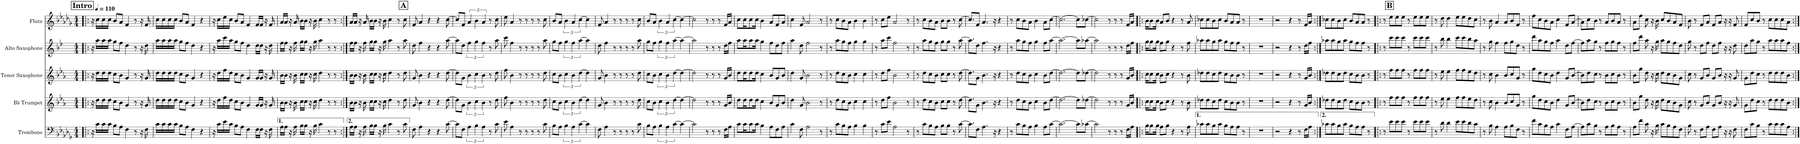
**kern	**kern	**kern	**kern	**kern
*part5	*part4	*part3	*part2	*part1
*staff5	*staff4	*staff3	*staff2	*staff1
*I"Trombone	*I"Bb Trumpet	*I"Tenor Saxophone	*I"Alto Saxophone	*I"Flute
*I'Tbn.	*I'Bb Tpt.	*I'T. Sax.	*I'A. Sax.	*I'Fl.
*clefF4	*clefG2	*clefG2	*clefG2	*clefG2
*	*Trd1c2	*Trd8c14	*Trd5c9	*
*k[b-e-a-d-g-]	*k[b-e-a-]	*k[b-e-a-]	*k[b-e-]	*k[b-e-a-d-g-]
*M4/4	*M4/4	*M4/4	*M4/4	*M4/4
*MM110	*MM110	*MM110	*MM110	*MM110
!!LO:REH:place=s1:a:B:cj:fs=14:t=Intro
=1!|:	=1!|:	=1!|:	=1!|:	=1!|:
16r	16r	16r	16r	16r
16c\LL	16dd\LL	16dd\LL	16aa\LL	16cc\LL
16c\	16dd\	16dd\	16aa\	16cc\
16c\JJ	16dd\JJ	16dd\JJ	16aa\JJ	16cc\JJ
8B-\L	8cc\L	8cc\L	8gg\L	8b-/L
8A-\J	8b-\J	8b-\J	8ff\J	8a-/J
4F\	4g/	4g/	4dd\	4f/
8r	8r	8r	8r	8r
16r	16r	16r	16r	16r
16F\	16g/	16g/	16dd\	16f/
=2	=2	=2	=2	=2
16c\LL	16dd\LL	16dd\LL	16aa\LL	16cc\LL
16c\	16dd\	16dd\	16aa\	16cc\
16c\	16dd\	16dd\	16aa\	16cc\
16c\JJ	16dd\JJ	16dd\JJ	16aa\JJ	16cc\JJ
8B-\L	8cc\L	8cc\L	8gg\L	8b-/L
8A-\J	8b-\J	8b-\J	8ff\J	8a-/J
4F\	4g/	4g/	4dd\	4f/
4r	4r	4r	4r	4r
=3	=3	=3	=3	=3
16r	16r	16r	16r	16r
16c\LL	16dd\LL	16dd\LL	16aa\LL	16cc\LL
16e-\	16ff\	16ff\	16ccc\	16ee-\
16c\JJ	16dd\JJ	16dd\JJ	16aa\JJ	16cc\JJ
8B-\L	8cc\L	8cc\L	8gg\L	8b-/L
8A-\J	8b-\J	8b-\J	8ff\J	8a-/J
4F\	4g/	4g/	4dd\	4f/
16F\LL	16g/LL	16g/LL	16dd\LL	16f/LL
16F\JJ	16g/JJ	16g/JJ	16dd\JJ	16f/JJ
16r	16r	16r	16r	16r
16F\	16g/	16g/	16dd\	16f/
=4	=4	=4	=4	=4
16A-\LL	16b-\LL	16b-\LL	16ff\LL	16a-/LL
16A-\JJ	16b-\JJ	16b-\JJ	16ff\JJ	16a-/JJ
16r	16r	16r	16r	16r
16A-\	16b-\	16b-\	16ff\	16a-/
16B-\LL	16cc\LL	16cc\LL	16gg\LL	16b-\LL
16B-\JJ	16cc\JJ	16cc\JJ	16gg\JJ	16b-\JJ
16r	16r	16r	16r	16r
16B-\	16cc\	16cc\	16gg\	16b-\
4c\	4dd\	4dd\	4aa\	4cc\
8r	8r	8r	8r	8r
8r	8r	8r	8r	8r
!!LO:REH:place=s1:a:B:cj:fs=14:t=A:qo=3.5
=5:|!	=5:|!	=5:|!	=5:|!	=5:|!
16A-\LL	16b-\LL	16b-\LL	16ff\LL	16a-/LL
16A-\JJ	16b-\JJ	16b-\JJ	16ff\JJ	16a-/JJ
16r	16r	16r	16r	16r
16A-\	16b-\	16b-\	16ff\	16a-/
16B-\LL	16cc\LL	16cc\LL	16gg\LL	16b-\LL
16B-\JJ	16cc\JJ	16cc\JJ	16gg\JJ	16b-\JJ
16r	16r	16r	16r	16r
16B-\	16cc\	16cc\	16gg\	16b-\
4c\	4dd\	4dd\	4aa\	4cc\
8r	8r	8r	8r	8r
8c\	8dd\	8dd\	8aa\	8cc\
=6	=6	=6	=6	=6
8F\	8g/	8g/	8dd\	8f/
4A-\	4b-\	4b-\	4ff\	4a-/
4r	4r	4r	4r	4r
4r	4r	4r	4r	4r
[8c\	[8dd\	[8dd\	[8aa\	[8cc\
=7	=7	=7	=7	=7
8c\L]	8dd\L]	8dd\L]	8aa\L]	8cc/L]
8F\J	8g\J	8g\J	8dd\J	8f/J
6A-\	6b-\	6b-\	6ff\	6a-/
6B-\	6cc\	6cc\	6gg\	6b-\
6A-\	6b-\	6b-\	6ff\	6a-/
8r	8r	8r	8r	8r
8c\	8dd\	8dd\	8aa\	8cc\
=8	=8	=8	=8	=8
8e-\	8ff\	8ff\	8ccc\	8ee-\
4A-\	4b-\	4b-\	4ff\	4a-/
8r	8r	8r	8r	8r
8r	8r	8r	8r	8r
8r	8r	8r	8r	8r
8r	8r	8r	8r	8r
8c\	8dd\	8dd\	8aa\	8cc\
=9	=9	=9	=9	=9
8B-\L	8cc\L	8cc\L	8gg\L	8b-/L
8A-\J	8b-\J	8b-\J	8ff\J	8a-/J
6B-\	6cc\	6cc\	6gg\	6b-\
6A-\	6b-\	6b-\	6ff\	6a-/
[6c\	[6dd\	[6dd\	[6aa\	[6cc\
4c\]	4dd\]	4dd\]	4aa\]	4cc\]
=10	=10	=10	=10	=10
8F\	8g/	8g/	8dd\	8f/
4A-\	4b-\	4b-\	4ff\	4a-/
8r	8r	8r	8r	8r
8r	8r	8r	8r	8r
8r	8r	8r	8r	8r
8r	8r	8r	8r	8r
8c\	8dd\	8dd\	8aa\	8cc\
=11	=11	=11	=11	=11
8B-\L	8cc\L	8cc\L	8gg\L	8b-/L
8A-\J	8b-\J	8b-\J	8ff\J	8a-/J
6B-\	6cc\	6cc\	6gg\	6b-\
6A-\	6b-\	6b-\	6ff\	6a-/
[6c\	[6dd\	[6dd\	[6aa\	[6cc\
4c\_	4dd\_	4dd\_	4aa\_	4cc\_
=12	=12	=12	=12	=12
2c\]	2dd\]	2dd\]	2aa\]	2cc\]
8r	8r	8r	8r	8r
8r	8r	8r	8r	8r
8r	8r	8r	8r	8r
16F\LL	16g/LL	16g/LL	16dd\LL	16f/LL
16A-\JJ	16b-/JJ	16b-/JJ	16ff\JJ	16a-/JJ
=13	=13	=13	=13	=13
8c\L	8dd\L	8dd\L	8aa\L	8cc\L
16c\K	16dd\K	16dd\K	16aa\K	16cc\K
8c\	8dd\	8dd\	8aa\	8cc\
16c\Jk	16dd\Jk	16dd\Jk	16aa\Jk	16cc\Jk
4B-\	4cc\	4cc\	4gg\	4b-\
8A-\L	8b-/L	8b-/L	8ff\L	8a-/L
8F\	8g/	8g/	8dd\	8f/
8A-\J	8b-/J	8b-/J	8ff\J	8a-/J
=14	=14	=14	=14	=14
4c\	4dd\	4dd\	4aa\	4cc\
8F\	8g/	8g/	8dd\	8f/
2A-\	2b-\	2b-\	2ff\	2a-/
8r	8r	8r	8r	8r
=15	=15	=15	=15	=15
8r	8r	8r	8r	8r
8c\L	8dd\L	8dd\L	8aa\L	8cc\L
8B-\	8cc\	8cc\	8gg\	8b-\
8A-\J	8b-\J	8b-\J	8ff\J	8a-\J
4B-\	4cc\	4cc\	4gg\	4b-\
4B-\	4cc\	4cc\	4gg\	4b-\
=16	=16	=16	=16	=16
8r	8r	8r	8r	8r
8c\L	8dd\L	8dd\L	8aa\L	8cc\L
8e-\J	8ff\J	8ff\J	8ccc\J	8ee-\J
2A-\	2b-\	2b-\	2ff\	2a-/
8r	8r	8r	8r	8r
=17	=17	=17	=17	=17
8r	8r	8r	8r	8r
8c\L	8dd\L	8dd\L	8aa\L	8cc\L
8B-\	8cc\	8cc\	8gg\	8b-\
8A-\J	8b-\J	8b-\J	8ff\J	8a-\J
8B-\L	8cc\L	8cc\L	8gg\L	8b-\L
8B-\J	8cc\J	8cc\J	8gg\J	8b-\J
8r	8r	8r	8r	8r
[8c\	[8dd\	[8dd\	[8aa\	[8cc\
=18	=18	=18	=18	=18
8.c\L]	8.dd\L]	8.dd\L]	8.aa\L]	8.cc/L]
8F\J	8g\J	8g\J	8dd\J	8f/J
4.A-\	4.b-\	4.b-\	4.ff\	4.a-/
16r	16r	16r	16r	16r
4r	4r	4r	4r	4r
=19	=19	=19	=19	=19
8r	8r	8r	8r	8r
8c\L	8dd\L	8dd\L	8aa\L	8cc\L
8B-\	8cc\	8cc\	8gg\	8b-\
8A-\J	8b-\J	8b-\J	8ff\J	8a-\J
4B-\	4cc\	4cc\	4gg\	4b-\
8A-\L	8b-\L	8b-\L	8ff\L	8a-\L
[8c\J	[8dd\J	[8dd\J	[8aa\J	[8cc\J
=20	=20	=20	=20	=20
2.c\_	2.dd\_	2.dd\_	2.aa\_	2.cc\_
8c\L]	8dd\L]	8dd\L]	8aa\L]	8cc\L]
[8c-X\J	[8dd-X\J	[8dd-X\J	[8aa-X\J	[8cc-X\J
=21	=21	=21	=21	=21
2c-\]	2dd-\]	2dd-\]	2aa-\]	2cc-\]
8r	8r	8r	8r	8r
8r	8r	8r	8r	8r
8r	8r	8r	8r	8r
16F\LL	16g/LL	16g/LL	16dd\LL	16f/LL
16A-\JJ	16b-/JJ	16b-/JJ	16ff\JJ	16a-/JJ
=22!|:	=22!|:	=22!|:	=22!|:	=22!|:
16B-\KL	16cc\KL	16cc\KL	16gg\KL	16b-\KL
8B-\	8cc\	8cc\	8gg\	8b-\
16B-\Jk	16cc\Jk	16cc\Jk	16gg\Jk	16b-\Jk
8A-\L	8b-\L	8b-\L	8ff\L	8a-/L
8B-\J	8cc\J	8cc\J	8gg\J	8b-/J
4r	4r	4r	4r	4r
8r	8r	8r	8r	8r
8A-\	8b-\	8b-\	8ff\	8a-/
=23	=23	=23	=23	=23
8c-X\L	8dd-X\L	8dd-X\L	8aa-X\L	8cc-X\L
8c-\	8dd-\	8dd-\	8aa-\	8cc-\
8B-\	8cc\	8cc\	8gg\	8b-\
8c-\J	8dd-\J	8dd-\J	8aa-\J	8cc-\J
8B-\L	8cc\L	8cc\L	8gg\L	8b-/L
8A-\	8b-\	8b-\	8ff\	8a-/
8A-\J	8b-\J	8b-\J	8ff\J	8a-/J
8r	8r	8r	8r	8r
=24	=24	=24	=24	=24
1r	1r	1r	1r	1r
=25	=25	=25	=25	=25
2r	2r	2r	2r	2r
4r	4r	4r	4r	4r
8r	8r	8r	8r	8r
16F\LL	16g/LL	16g/LL	16dd\LL	16f/LL
16A-\JJ	16b-/JJ	16b-/JJ	16ff\JJ	16a-/JJ
=26:|!	=26:|!	=26:|!	=26:|!	=26:|!
8c-X\L	8dd-X\L	8dd-X\L	8aa-X\L	8cc-X\L
8c-\	8dd-\	8dd-\	8aa-\	8cc-\
8B-\	8cc\	8cc\	8gg\	8b-\
8c-\J	8dd-\J	8dd-\J	8aa-\J	8cc-\J
8B-\L	8cc\L	8cc\L	8gg\L	8b-/L
8A-\	8b-\	8b-\	8ff\	8a-/
8A-\J	8b-\J	8b-\J	8ff\J	8a-/J
8r	8r	8r	8r	8r
!!LO:REH:place=s1:a:B:cj:fs=14:t=B:qo=0.5
=27!|:	=27!|:	=27!|:	=27!|:	=27!|:
8r	8r	8r	8r	8r
8e-\L	8ff\L	8ff\L	8ccc\L	8ee-\L
8e-\	8ff\	8ff\	8ccc\	8ee-\
8e-\J	8ff\J	8ff\J	8ccc\J	8ee-\J
8r	8r	8r	8r	8r
8e-\L	8ff\L	8ff\L	8ccc\L	8ee-\L
8e-\	8ff\	8ff\	8ccc\	8ee-\
8e-\J	8ff\J	8ff\J	8ccc\J	8ee-\J
=28	=28	=28	=28	=28
8r	8r	8r	8r	8r
8d-\	8ee-\	8ee-\	8bb-\	8dd-\
4d-\	4ee-\	4ee-\	4bb-\	4dd-\
8e-\L	8ff\L	8ff\L	8ccc\L	8ee-\L
8e-\	8ff\	8ff\	8ccc\	8ee-\
8d-\	8ee-\	8ee-\	8bb-\	8dd-\
8c\J	8dd\J	8dd\J	8aa\J	8cc\J
=29	=29	=29	=29	=29
8r	8r	8r	8r	8r
8B-\	8cc\	8cc\	8gg\	8b-\
4A-\	4b-\	4b-\	4ff\	4a-/
8A-\L	8b-/L	8b-/L	8ff\L	8a-/L
8B-\	8cc/	8cc/	8gg\	8b-/
8F\J	8g/J	8g/J	8dd\J	8f/J
8r	8r	8r	8r	8r
=30	=30	=30	=30	=30
8f\L	8gg\L	8gg\L	8ddd\L	8ff\L
8c\	8dd\	8dd\	8aa\	8cc\
8B-\	8cc\	8cc\	8gg\	8b-\
8A-\J	8b-\J	8b-\J	8ff\J	8a-\J
4c\	4dd\	4dd\	4aa\	4cc\
8F\L	8g/L	8g/L	8dd\L	8f/L
[8A-\J	[8b-/J	[8b-/J	[8ff\J	[8a-/J
=31	=31	=31	=31	=31
8A-\L]	8b-\L]	8b-\L]	8ff\L]	8a-\L]
8c\	8dd\	8dd\	8aa\	8cc\
8B-\J	8cc\J	8cc\J	8gg\J	8b-\J
8r	8r	8r	8r	8r
8A-\L	8b-\L	8b-\L	8ff\L	8a-/L
8B-\	8cc\	8cc\	8gg\	8b-/
8A-\J	8b-\J	8b-\J	8ff\J	8a-/J
8r	8r	8r	8r	8r
=32	=32	=32	=32	=32
8A-\L	8b-\L	8b-\L	8ff\L	8a-\L
8f\J	8gg\J	8gg\J	8ddd\J	8ff\J
8c\	8dd\	8dd\	8aa\	8cc\
16r	16r	16r	16r	16r
16B-\	16cc\	16cc\	16gg\	16b-\
8c\L	8dd\L	8dd\L	8aa\L	8cc/L
8B-\	8cc\	8cc\	8gg\	8b-/
8A-\	8b-\	8b-\	8ff\	8a-/
8F\J	8g\J	8g\J	8dd\J	8f/J
=33	=33	=33	=33	=33
8B-\	8cc\	8cc\	8gg\	8b-\
8r	8r	8r	8r	8r
8F\L	8g/L	8g/L	8dd\L	8f/L
8A-\J	8b-/J	8b-/J	8ff\J	8a-/J
8F\L	8g/L	8g/L	8dd\L	8f/L
8A-\J	8b-/J	8b-/J	8ff\J	8a-/J
16r	16r	16r	16r	16r
16r	16r	16r	16r	16r
8F\	8g/	8g/	8dd\	8f/
=34	=34	=34	=34	=34
8F\L	8g\L	8g\L	8dd\L	8f/L
8c\	8dd\	8dd\	8aa\	8cc/
8B-\J	8cc\J	8cc\J	8gg\J	8b-/J
8r	8r	8r	8r	8r
8c\L	8dd\L	8dd\L	8aa\L	8cc\L
8c\	8dd\	8dd\	8aa\	8cc\
8c\	8dd\	8dd\	8aa\	8cc\
8A-\J	8b-\J	8b-\J	8ff\J	8a-\J
=:|!	=:|!	=:|!	=:|!	=:|!
*-	*-	*-	*-	*-
